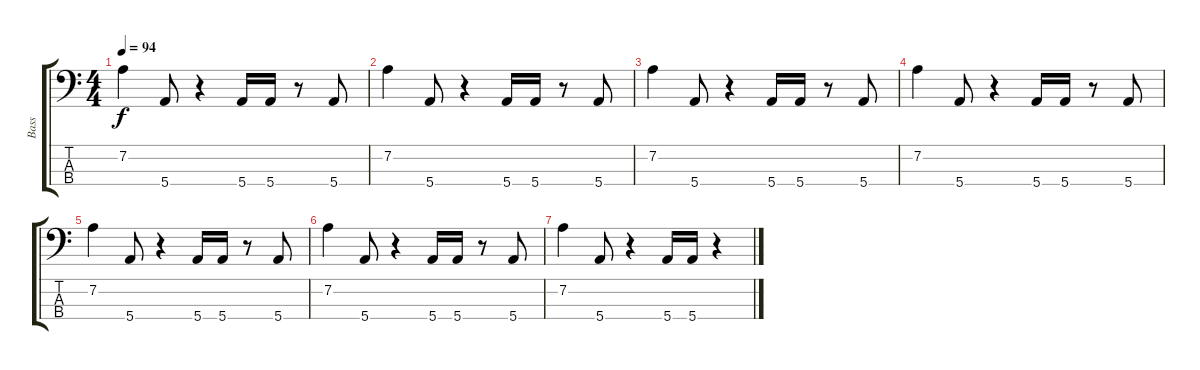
\track ("Bass" "Bass") {instrument electricbassfinger}
\staff {score tabs}
\tuning (G2 D2 A1 E1) {hide}
\ts (4 4)
\tempo 94
\clef f4
\ks c
7.2.4{dy f} 5.4.8 r.4 5.4.16 5.4.16 r.8 5.4.8 |
7.2.4 5.4.8 r.4 5.4.16 5.4.16 r.8 5.4.8 |
7.2.4 5.4.8 r.4 5.4.16 5.4.16 r.8 5.4.8 |
7.2.4 5.4.8 r.4 5.4.16 5.4.16 r.8 5.4.8 |
7.2.4 5.4.8 r.4 5.4.16 5.4.16 r.8 5.4.8 |
7.2.4 5.4.8 r.4 5.4.16 5.4.16 r.8 5.4.8 |
7.2.4 5.4.8 r.4 5.4.16 5.4.16 r.4
